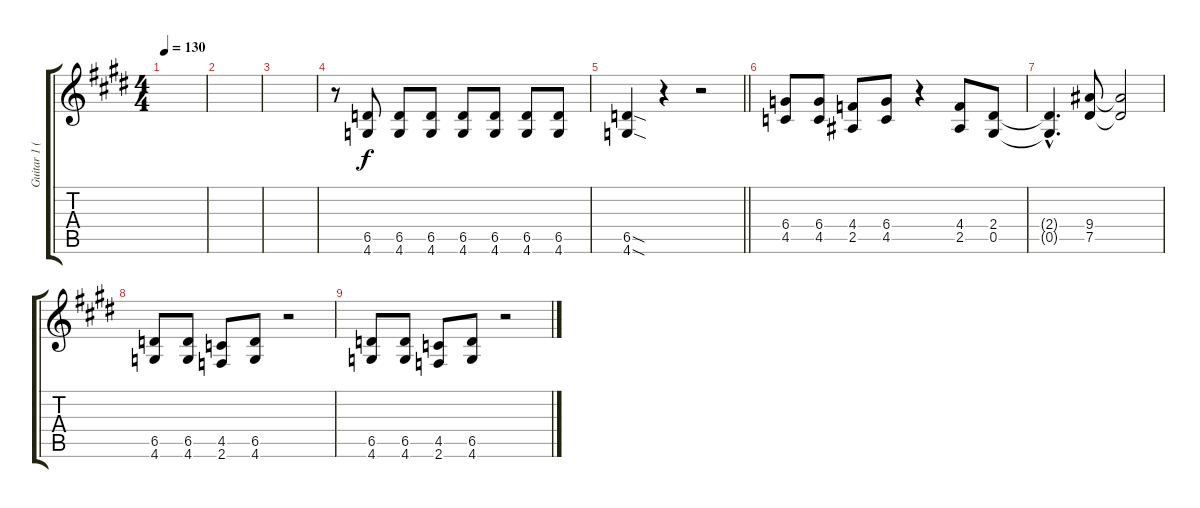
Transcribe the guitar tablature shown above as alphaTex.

\track ("Guitar 1 (SheJa)" "Guitar 1 (") {instrument distortionguitar}
\staff {score tabs}
\tuning (Eb4 Bb3 Gb3 Db3 Ab2 Eb2) {hide}
\ts (4 4)
\tempo 130
\clef g2
\ks e
|
|
|
r.8 (6.5 4.6).8 (6.5 4.6).8 (6.5 4.6).8 (6.5 4.6).8 (6.5 4.6).8 (6.5 4.6).8 (6.5 4.6).8 |
\barLineRight lightlight
(6.5{sod} 4.6{sod}).4 r.4 r.2 |
(6.4 4.5).8 (6.4 4.5).8 (4.4 2.5).8 (6.4 4.5).8 r.4 (4.4 2.5).8 (2.4 0.5).8 |
(2.4{hac t} 0.5{hac t}).4{d} (9.4 7.5).8 (9.4{t} 7.5{t}).2 |
(6.5 4.6).8 (6.5 4.6).8 (4.5 2.6).8 (6.5 4.6).8 r.2 |
(6.5 4.6).8 (6.5 4.6).8 (4.5 2.6).8 (6.5 4.6).8 r.2
